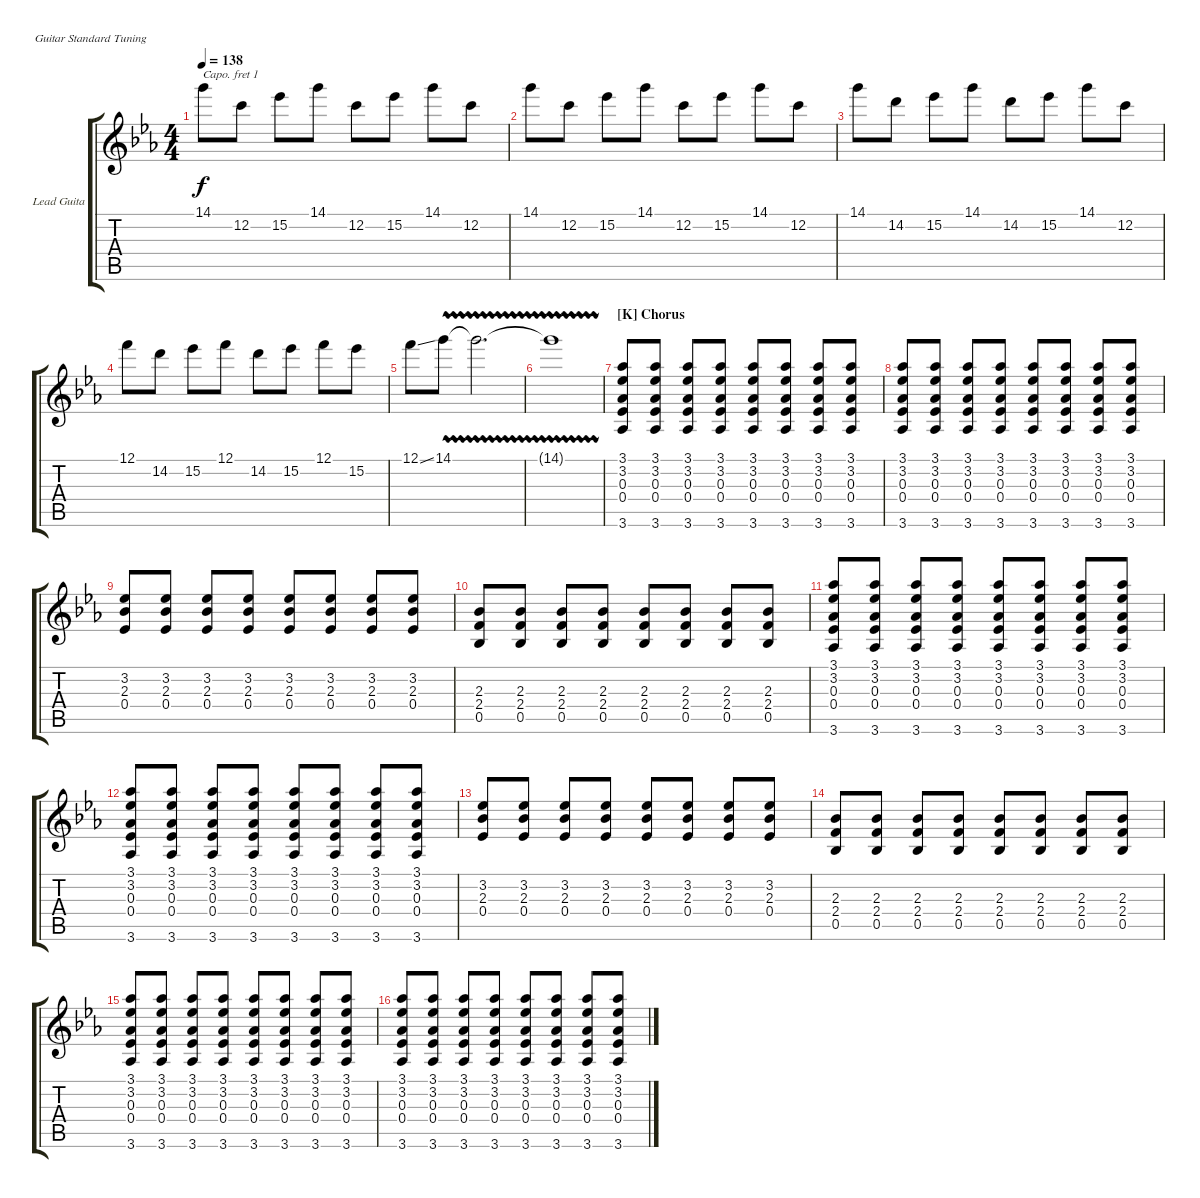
\defaultSystemsLayout 4
\bracketExtendMode groupsimilarinstruments
\firstSystemTrackNameOrientation horizontal
\otherSystemsTrackNameOrientation horizontal
\track ("Lead Guitar" "Lead Guita") {instrument electricguitarclean}
\staff {score tabs}
\capo 1
\tuning (E4 B3 G3 D3 A2 E2)
\ts (4 4)
\tempo 138
\clef g2
\ks eb
14.1.8{dy f} 12.2.8 15.2.8 14.1.8 12.2.8 15.2.8 14.1.8 12.2.8 |
14.1.8 12.2.8 15.2.8 14.1.8 12.2.8 15.2.8 14.1.8 12.2.8 |
14.1.8 14.2.8 15.2.8 14.1.8 14.2.8 15.2.8 14.1.8 12.2.8 |
12.1.8 14.2.8 15.2.8 12.1.8 14.2.8 15.2.8 12.1.8 15.2.8 |
12.1{ss}.8 14.1{vw}.8 14.1{vw t}.2{d} |
14.1{vw t}.1 |
\section ("K" "Chorus")
(3.6 0.4 0.3 3.2 3.1).8 (3.6 0.4 0.3 3.2 3.1).8 (3.6 0.4 0.3 3.2 3.1).8 (3.6 0.4 0.3 3.2 3.1).8 (3.6 0.4 0.3 3.2 3.1).8 (3.6 0.4 0.3 3.2 3.1).8 (3.6 0.4 0.3 3.2 3.1).8 (3.6 0.4 0.3 3.2 3.1).8 |
(3.6 0.4 0.3 3.2 3.1).8 (3.6 0.4 0.3 3.2 3.1).8 (3.6 0.4 0.3 3.2 3.1).8 (3.6 0.4 0.3 3.2 3.1).8 (3.6 0.4 0.3 3.2 3.1).8 (3.6 0.4 0.3 3.2 3.1).8 (3.6 0.4 0.3 3.2 3.1).8 (3.6 0.4 0.3 3.2 3.1).8 |
(2.3 3.2 0.4).8 (2.3 3.2 0.4).8 (2.3 3.2 0.4).8 (2.3 3.2 0.4).8 (2.3 3.2 0.4).8 (2.3 3.2 0.4).8 (2.3 3.2 0.4).8 (2.3 3.2 0.4).8 |
(2.4 2.3 0.5).8 (2.4 2.3 0.5).8 (2.4 2.3 0.5).8 (2.4 2.3 0.5).8 (2.4 2.3 0.5).8 (2.4 2.3 0.5).8 (2.4 2.3 0.5).8 (2.4 2.3 0.5).8 |
(3.6 0.4 0.3 3.2 3.1).8 (3.6 0.4 0.3 3.2 3.1).8 (3.6 0.4 0.3 3.2 3.1).8 (3.6 0.4 0.3 3.2 3.1).8 (3.6 0.4 0.3 3.2 3.1).8 (3.6 0.4 0.3 3.2 3.1).8 (3.6 0.4 0.3 3.2 3.1).8 (3.6 0.4 0.3 3.2 3.1).8 |
(3.6 0.4 0.3 3.2 3.1).8 (3.6 0.4 0.3 3.2 3.1).8 (3.6 0.4 0.3 3.2 3.1).8 (3.6 0.4 0.3 3.2 3.1).8 (3.6 0.4 0.3 3.2 3.1).8 (3.6 0.4 0.3 3.2 3.1).8 (3.6 0.4 0.3 3.2 3.1).8 (3.6 0.4 0.3 3.2 3.1).8 |
(2.3 3.2 0.4).8 (2.3 3.2 0.4).8 (2.3 3.2 0.4).8 (2.3 3.2 0.4).8 (2.3 3.2 0.4).8 (2.3 3.2 0.4).8 (2.3 3.2 0.4).8 (2.3 3.2 0.4).8 |
(2.4 2.3 0.5).8 (2.4 2.3 0.5).8 (2.4 2.3 0.5).8 (2.4 2.3 0.5).8 (2.4 2.3 0.5).8 (2.4 2.3 0.5).8 (2.4 2.3 0.5).8 (2.4 2.3 0.5).8 |
(3.6 0.4 0.3 3.2 3.1).8 (3.6 0.4 0.3 3.2 3.1).8 (3.6 0.4 0.3 3.2 3.1).8 (3.6 0.4 0.3 3.2 3.1).8 (3.6 0.4 0.3 3.2 3.1).8 (3.6 0.4 0.3 3.2 3.1).8 (3.6 0.4 0.3 3.2 3.1).8 (3.6 0.4 0.3 3.2 3.1).8 |
(3.6 0.4 0.3 3.2 3.1).8 (3.6 0.4 0.3 3.2 3.1).8 (3.6 0.4 0.3 3.2 3.1).8 (3.6 0.4 0.3 3.2 3.1).8 (3.6 0.4 0.3 3.2 3.1).8 (3.6 0.4 0.3 3.2 3.1).8 (3.6 0.4 0.3 3.2 3.1).8 (3.6 0.4 0.3 3.2 3.1).8
